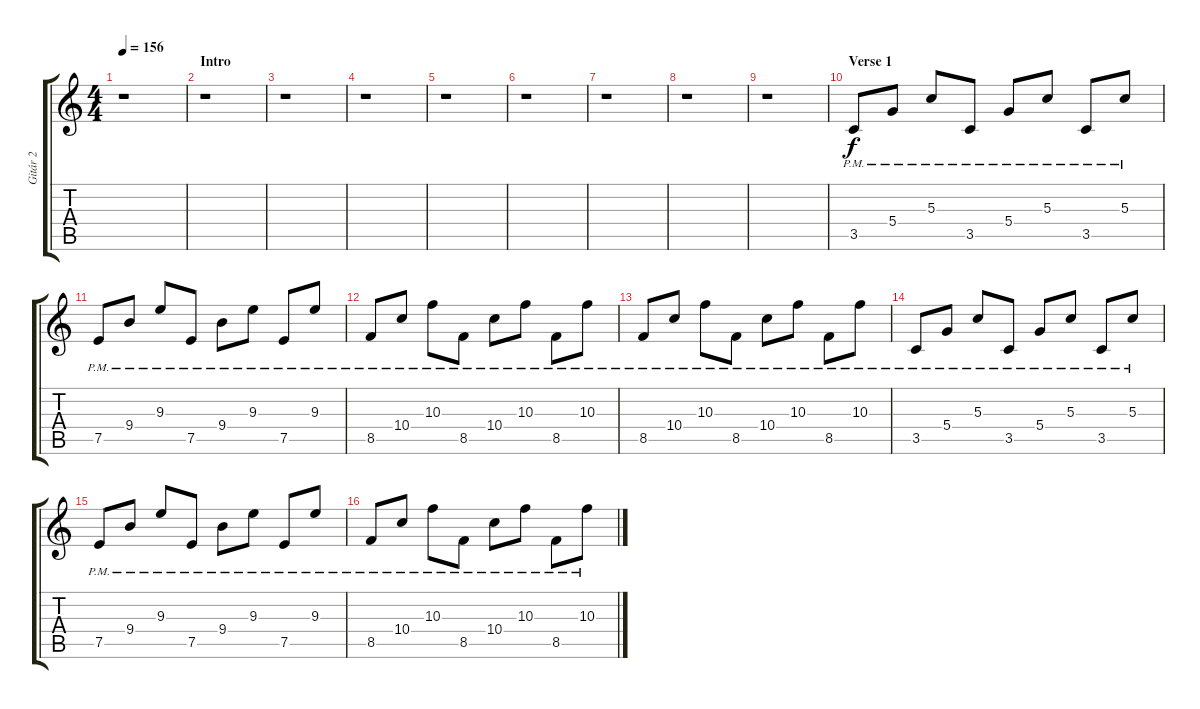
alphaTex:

\track ("Gitár 2" "Gitár 2") {instrument overdrivenguitar}
\staff {score tabs}
\tuning (E4 B3 G3 D3 A2 E2) {hide}
\ts (4 4)
\tempo 156
\clef g2
\ks c
r.1{dy f instrument overdrivenguitar} |
\section ("" "Intro")
r.1 |
r.1 |
r.1 |
r.1 |
r.1 |
r.1 |
r.1 |
r.1 |
\section ("" "Verse 1")
3.5{pm}.8 5.4{pm}.8 5.3{pm}.8 3.5{pm}.8 5.4{pm}.8 5.3{pm}.8 3.5{pm}.8 5.3{pm}.8 |
7.5{pm}.8 9.4{pm}.8 9.3{pm}.8 7.5{pm}.8 9.4{pm}.8 9.3{pm}.8 7.5{pm}.8 9.3{pm}.8 |
8.5{pm}.8 10.4{pm}.8 10.3{pm}.8 8.5{pm}.8 10.4{pm}.8 10.3{pm}.8 8.5{pm}.8 10.3{pm}.8 |
8.5{pm}.8 10.4{pm}.8 10.3{pm}.8 8.5{pm}.8 10.4{pm}.8 10.3{pm}.8 8.5{pm}.8 10.3{pm}.8 |
3.5{pm}.8 5.4{pm}.8 5.3{pm}.8 3.5{pm}.8 5.4{pm}.8 5.3{pm}.8 3.5{pm}.8 5.3{pm}.8 |
7.5{pm}.8 9.4{pm}.8 9.3{pm}.8 7.5{pm}.8 9.4{pm}.8 9.3{pm}.8 7.5{pm}.8 9.3{pm}.8 |
8.5{pm}.8 10.4{pm}.8 10.3{pm}.8 8.5{pm}.8 10.4{pm}.8 10.3{pm}.8 8.5{pm}.8 10.3{pm}.8
